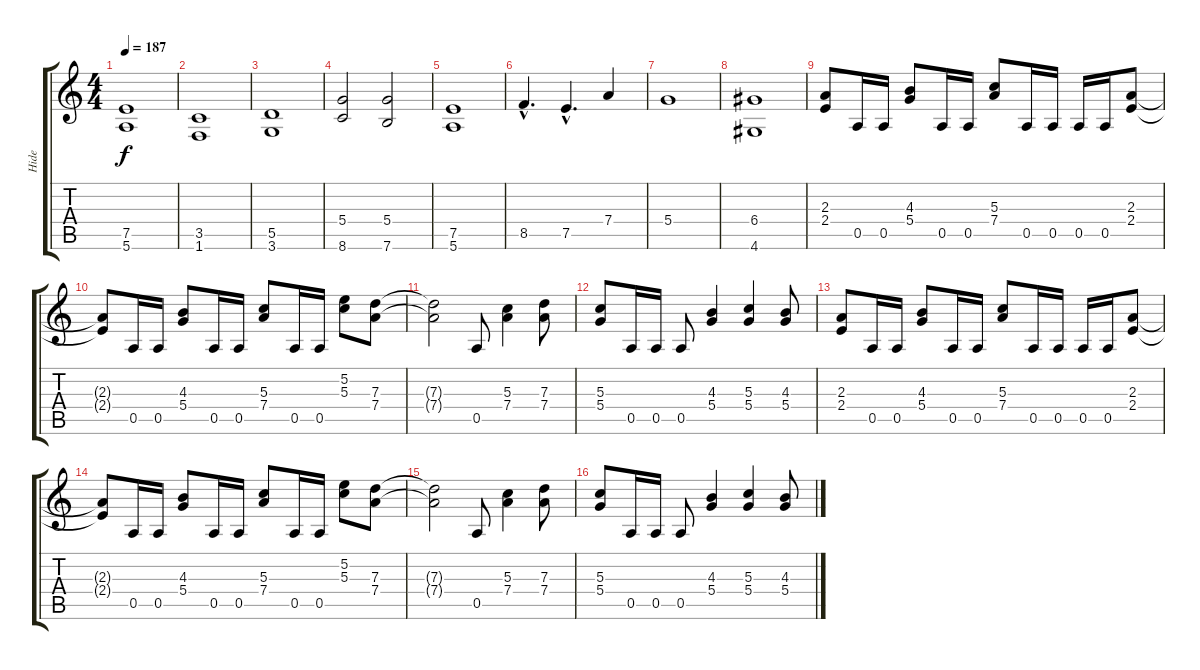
\track ("Hide" "Hide") {instrument overdrivenguitar}
\staff {score tabs}
\tuning (E4 B3 G3 D3 A2 E2) {hide}
\ts (4 4)
\tempo 187
\clef g2
\ks c
(7.5 5.6).1{dy f} |
(3.5 1.6).1 |
(5.5 3.6).1 |
(5.4 8.6).2 (5.4 7.6).2 |
(7.5 5.6).1 |
8.5{hac}.4{d} 7.5{hac}.4{d} 7.4.4 |
5.4.1 |
(6.4 4.6).1 |
(2.3 2.4).8 0.5.16 0.5.16 (4.3 5.4).8 0.5.16 0.5.16 (5.3 7.4).8 0.5.16 0.5.16 0.5.16 0.5.16 (2.3 2.4).8 |
(2.3{t} 2.4{t}).8 0.5.16 0.5.16 (4.3 5.4).8 0.5.16 0.5.16 (5.3 7.4).8 0.5.16 0.5.16 (5.2 5.3).8 (7.3 7.4).8 |
(7.3{t} 7.4{t}).2 0.5.8 (5.3 7.4).4 (7.3 7.4).8 |
(5.3 5.4).8 0.5.16 0.5.16 0.5.8 (4.3 5.4).4 (5.3 5.4).4 (4.3 5.4).8 |
(2.3 2.4).8 0.5.16 0.5.16 (4.3 5.4).8 0.5.16 0.5.16 (5.3 7.4).8 0.5.16 0.5.16 0.5.16 0.5.16 (2.3 2.4).8 |
(2.3{t} 2.4{t}).8 0.5.16 0.5.16 (4.3 5.4).8 0.5.16 0.5.16 (5.3 7.4).8 0.5.16 0.5.16 (5.2 5.3).8 (7.3 7.4).8 |
(7.3{t} 7.4{t}).2 0.5.8 (5.3 7.4).4 (7.3 7.4).8 |
(5.3 5.4).8 0.5.16 0.5.16 0.5.8 (4.3 5.4).4 (5.3 5.4).4 (4.3 5.4).8
